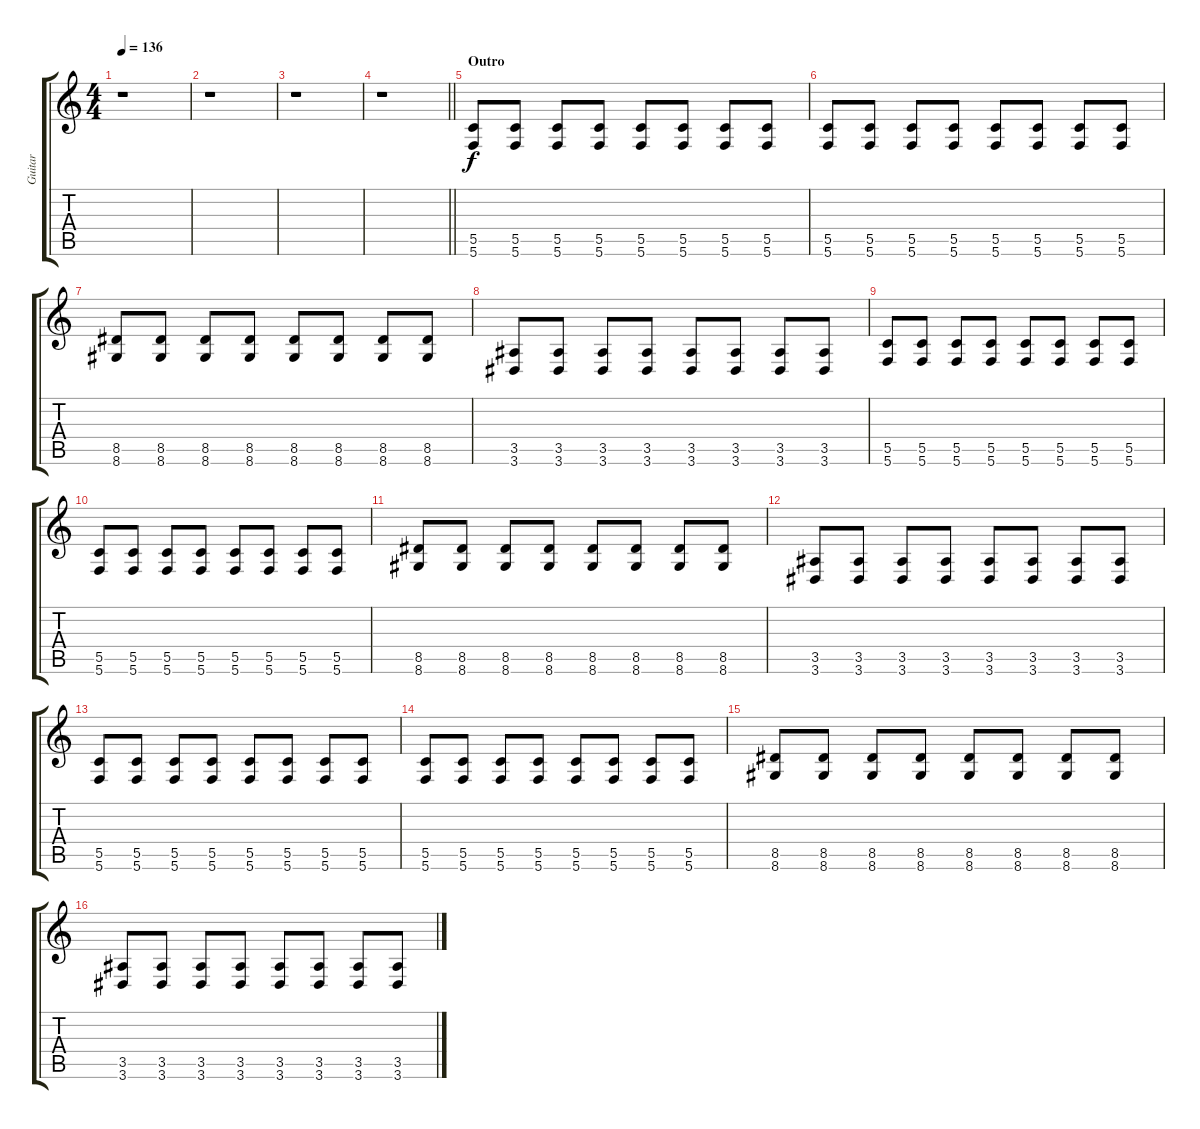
\track ("Guitar" "Guitar") {instrument distortionguitar}
\staff {score tabs}
\tuning (D4 A3 F3 C3 G2 C2) {hide}
\ts (4 4)
\tempo 136
\clef g2
\ks c
r.1{dy f} |
r.1 |
r.1 |
\barLineRight lightlight
r.1 |
\section ("" "Outro")
(5.5 5.6).8 (5.5 5.6).8 (5.5 5.6).8 (5.5 5.6).8 (5.5 5.6).8 (5.5 5.6).8 (5.5 5.6).8 (5.5 5.6).8 |
(5.5 5.6).8 (5.5 5.6).8 (5.5 5.6).8 (5.5 5.6).8 (5.5 5.6).8 (5.5 5.6).8 (5.5 5.6).8 (5.5 5.6).8 |
(8.5 8.6).8 (8.5 8.6).8 (8.5 8.6).8 (8.5 8.6).8 (8.5 8.6).8 (8.5 8.6).8 (8.5 8.6).8 (8.5 8.6).8 |
(3.5 3.6).8 (3.5 3.6).8 (3.5 3.6).8 (3.5 3.6).8 (3.5 3.6).8 (3.5 3.6).8 (3.5 3.6).8 (3.5 3.6).8 |
(5.5 5.6).8 (5.5 5.6).8 (5.5 5.6).8 (5.5 5.6).8 (5.5 5.6).8 (5.5 5.6).8 (5.5 5.6).8 (5.5 5.6).8 |
(5.5 5.6).8 (5.5 5.6).8 (5.5 5.6).8 (5.5 5.6).8 (5.5 5.6).8 (5.5 5.6).8 (5.5 5.6).8 (5.5 5.6).8 |
(8.5 8.6).8{volume 13} (8.5 8.6).8 (8.5 8.6).8 (8.5 8.6).8 (8.5 8.6).8 (8.5 8.6).8 (8.5 8.6).8 (8.5 8.6).8 |
(3.5 3.6).8 (3.5 3.6).8 (3.5 3.6).8 (3.5 3.6).8 (3.5 3.6).8 (3.5 3.6).8 (3.5 3.6).8 (3.5 3.6).8 |
(5.5 5.6).8 (5.5 5.6).8 (5.5 5.6).8 (5.5 5.6).8 (5.5 5.6).8 (5.5 5.6).8 (5.5 5.6).8 (5.5 5.6).8 |
(5.5 5.6).8 (5.5 5.6).8 (5.5 5.6).8 (5.5 5.6).8 (5.5 5.6).8 (5.5 5.6).8 (5.5 5.6).8 (5.5 5.6).8 |
(8.5 8.6).8{volume 10} (8.5 8.6).8 (8.5 8.6).8 (8.5 8.6).8 (8.5 8.6).8 (8.5 8.6).8 (8.5 8.6).8 (8.5 8.6).8 |
(3.5 3.6).8 (3.5 3.6).8 (3.5 3.6).8 (3.5 3.6).8 (3.5 3.6).8 (3.5 3.6).8 (3.5 3.6).8 (3.5 3.6).8
